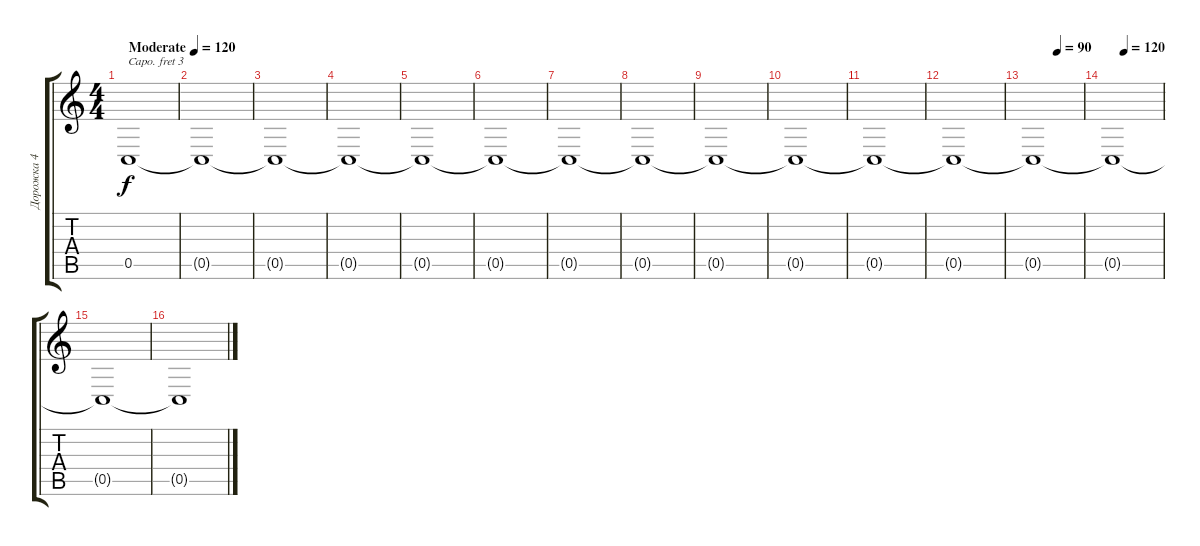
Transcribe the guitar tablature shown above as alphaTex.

\track ("Дорожка 4" "Дорожка 4") {instrument pad2warm}
\staff {score tabs}
\capo 3
\tuning (E4 B3 G3 D3 A2 E2) {hide}
\ts (4 4)
\tempo (120 "Moderate")
\clef g2
\ks c
0.5.1{dy f instrument pad2warm} |
0.5{t}.1 |
0.5{t}.1 |
0.5{t}.1 |
0.5{t}.1 |
0.5{t}.1 |
0.5{t}.1 |
0.5{t}.1 |
0.5{t}.1 |
0.5{t}.1 |
0.5{t}.1 |
0.5{t}.1 |
\tempo (90 0.5)
0.5{t}.1 |
\tempo (120 0.25)
0.5{t}.1 |
0.5{t}.1 |
0.5{t}.1
